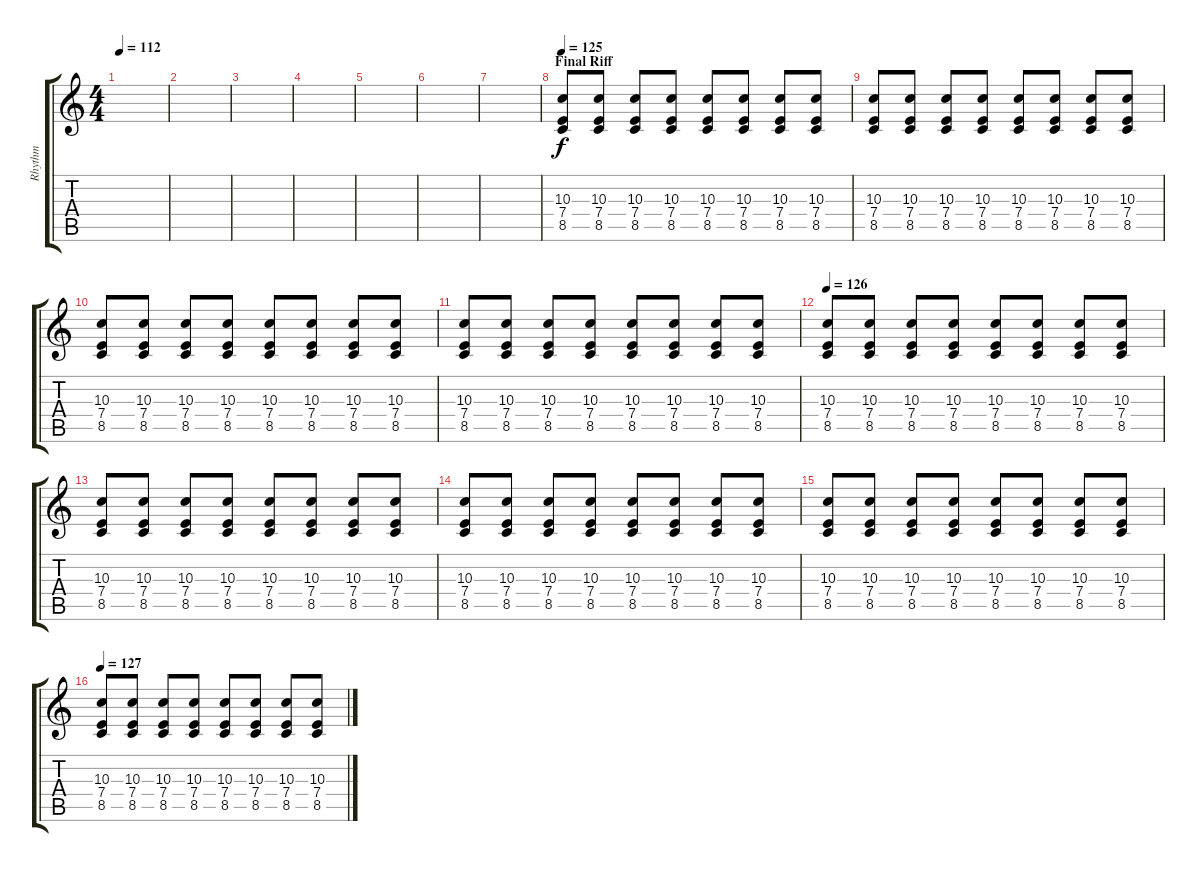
\track ("Rhythm" "Rhythm") {instrument distortionguitar}
\staff {score tabs}
\tuning (B3 Gb3 D3 A2 E2 B1) {hide}
\ts (4 4)
\tempo 112
\clef g2
\ks c
|
|
|
|
|
|
|
\section ("" "Final Riff")
\tempo 125
(10.3 7.4 8.5).8{volume 9 instrument overdrivenguitar} (10.3 7.4 8.5).8 (10.3 7.4 8.5).8 (10.3 7.4 8.5).8 (10.3 7.4 8.5).8 (10.3 7.4 8.5).8 (10.3 7.4 8.5).8 (10.3 7.4 8.5).8 |
(10.3 7.4 8.5).8 (10.3 7.4 8.5).8 (10.3 7.4 8.5).8 (10.3 7.4 8.5).8 (10.3 7.4 8.5).8 (10.3 7.4 8.5).8 (10.3 7.4 8.5).8 (10.3 7.4 8.5).8 |
(10.3 7.4 8.5).8 (10.3 7.4 8.5).8 (10.3 7.4 8.5).8 (10.3 7.4 8.5).8 (10.3 7.4 8.5).8 (10.3 7.4 8.5).8 (10.3 7.4 8.5).8 (10.3 7.4 8.5).8 |
(10.3 7.4 8.5).8 (10.3 7.4 8.5).8 (10.3 7.4 8.5).8 (10.3 7.4 8.5).8 (10.3 7.4 8.5).8 (10.3 7.4 8.5).8 (10.3 7.4 8.5).8 (10.3 7.4 8.5).8 |
\tempo 126
(10.3 7.4 8.5).8 (10.3 7.4 8.5).8 (10.3 7.4 8.5).8 (10.3 7.4 8.5).8 (10.3 7.4 8.5).8 (10.3 7.4 8.5).8 (10.3 7.4 8.5).8 (10.3 7.4 8.5).8 |
(10.3 7.4 8.5).8 (10.3 7.4 8.5).8 (10.3 7.4 8.5).8 (10.3 7.4 8.5).8 (10.3 7.4 8.5).8 (10.3 7.4 8.5).8 (10.3 7.4 8.5).8 (10.3 7.4 8.5).8 |
(10.3 7.4 8.5).8 (10.3 7.4 8.5).8 (10.3 7.4 8.5).8 (10.3 7.4 8.5).8 (10.3 7.4 8.5).8 (10.3 7.4 8.5).8 (10.3 7.4 8.5).8 (10.3 7.4 8.5).8 |
(10.3 7.4 8.5).8 (10.3 7.4 8.5).8 (10.3 7.4 8.5).8 (10.3 7.4 8.5).8 (10.3 7.4 8.5).8 (10.3 7.4 8.5).8 (10.3 7.4 8.5).8 (10.3 7.4 8.5).8 |
\tempo 127
(10.3 7.4 8.5).8 (10.3 7.4 8.5).8 (10.3 7.4 8.5).8 (10.3 7.4 8.5).8 (10.3 7.4 8.5).8 (10.3 7.4 8.5).8 (10.3 7.4 8.5).8 (10.3 7.4 8.5).8
